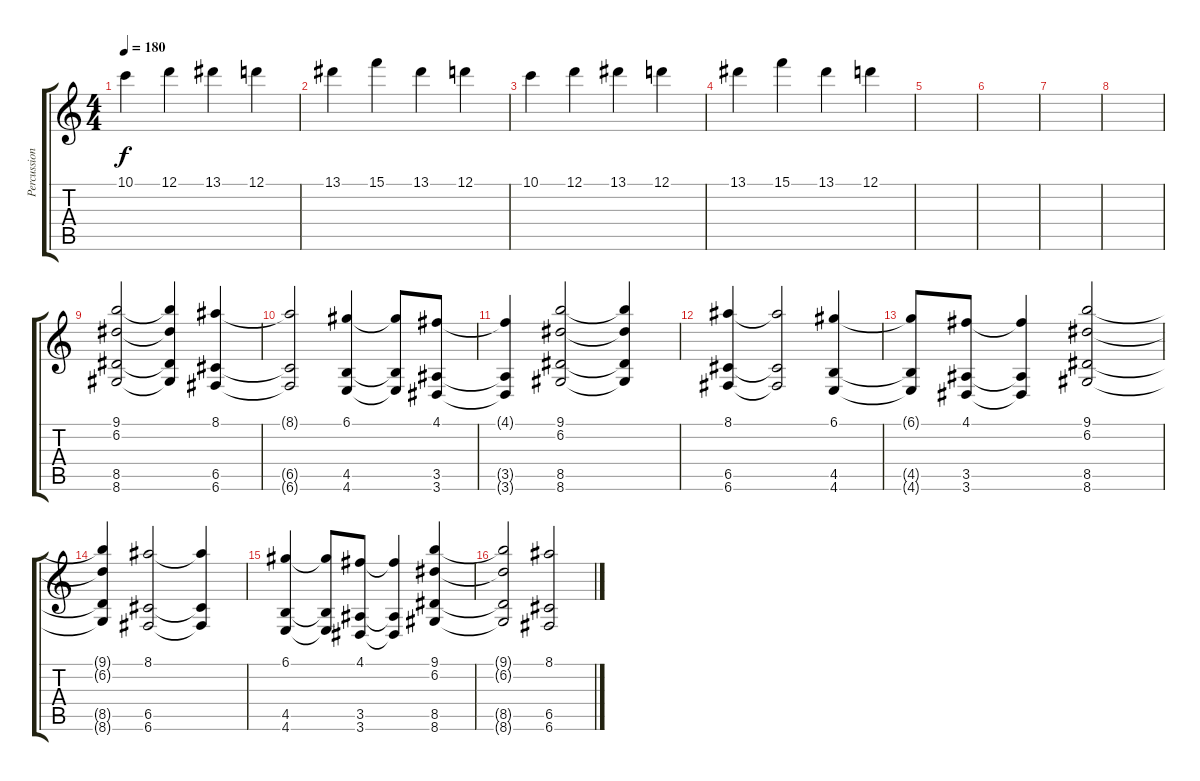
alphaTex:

\track ("Percussion" "Percussion") {instrument musicbox}
\staff {score tabs}
\tuning (D5 A4 F4 C4 G3 C3) {hide}
\ts (4 4)
\tempo 180
\clef g2
\ks c
10.1.4{dy f} 12.1.4 13.1.4 12.1.4 |
13.1.4 15.1.4 13.1.4 12.1.4 |
10.1.4 12.1.4 13.1.4 12.1.4 |
13.1.4 15.1.4 13.1.4 12.1.4 |
|
|
|
|
(9.1 6.2 8.5 8.6).2 (9.1{t} 6.2{t} 8.5{t} 8.6{t}).4 (8.1 6.5 6.6).4 |
(8.1{t} 6.5{t} 6.6{t}).2 (6.1 4.5 4.6).4 (6.1{t} 4.5{t} 4.6{t}).8 (4.1 3.5 3.6).8 |
(4.1{t} 3.5{t} 3.6{t}).4 (9.1 6.2 8.5 8.6).2 (9.1{t} 6.2{t} 8.5{t} 8.6{t}).4 |
(8.1 6.5 6.6).4 (8.1{t} 6.5{t} 6.6{t}).2 (6.1 4.5 4.6).4 |
(6.1{t} 4.5{t} 4.6{t}).8 (4.1 3.5 3.6).8 (4.1{t} 3.5{t} 3.6{t}).4 (9.1 6.2 8.5 8.6).2 |
(9.1{t} 6.2{t} 8.5{t} 8.6{t}).4 (8.1 6.5 6.6).2 (8.1{t} 6.5{t} 6.6{t}).4 |
(6.1 4.5 4.6).4 (6.1{t} 4.5{t} 4.6{t}).8 (4.1 3.5 3.6).8 (4.1{t} 3.5{t} 3.6{t}).4 (9.1 6.2 8.5 8.6).4 |
(9.1{t} 6.2{t} 8.5{t} 8.6{t}).2 (8.1 6.5 6.6).2
